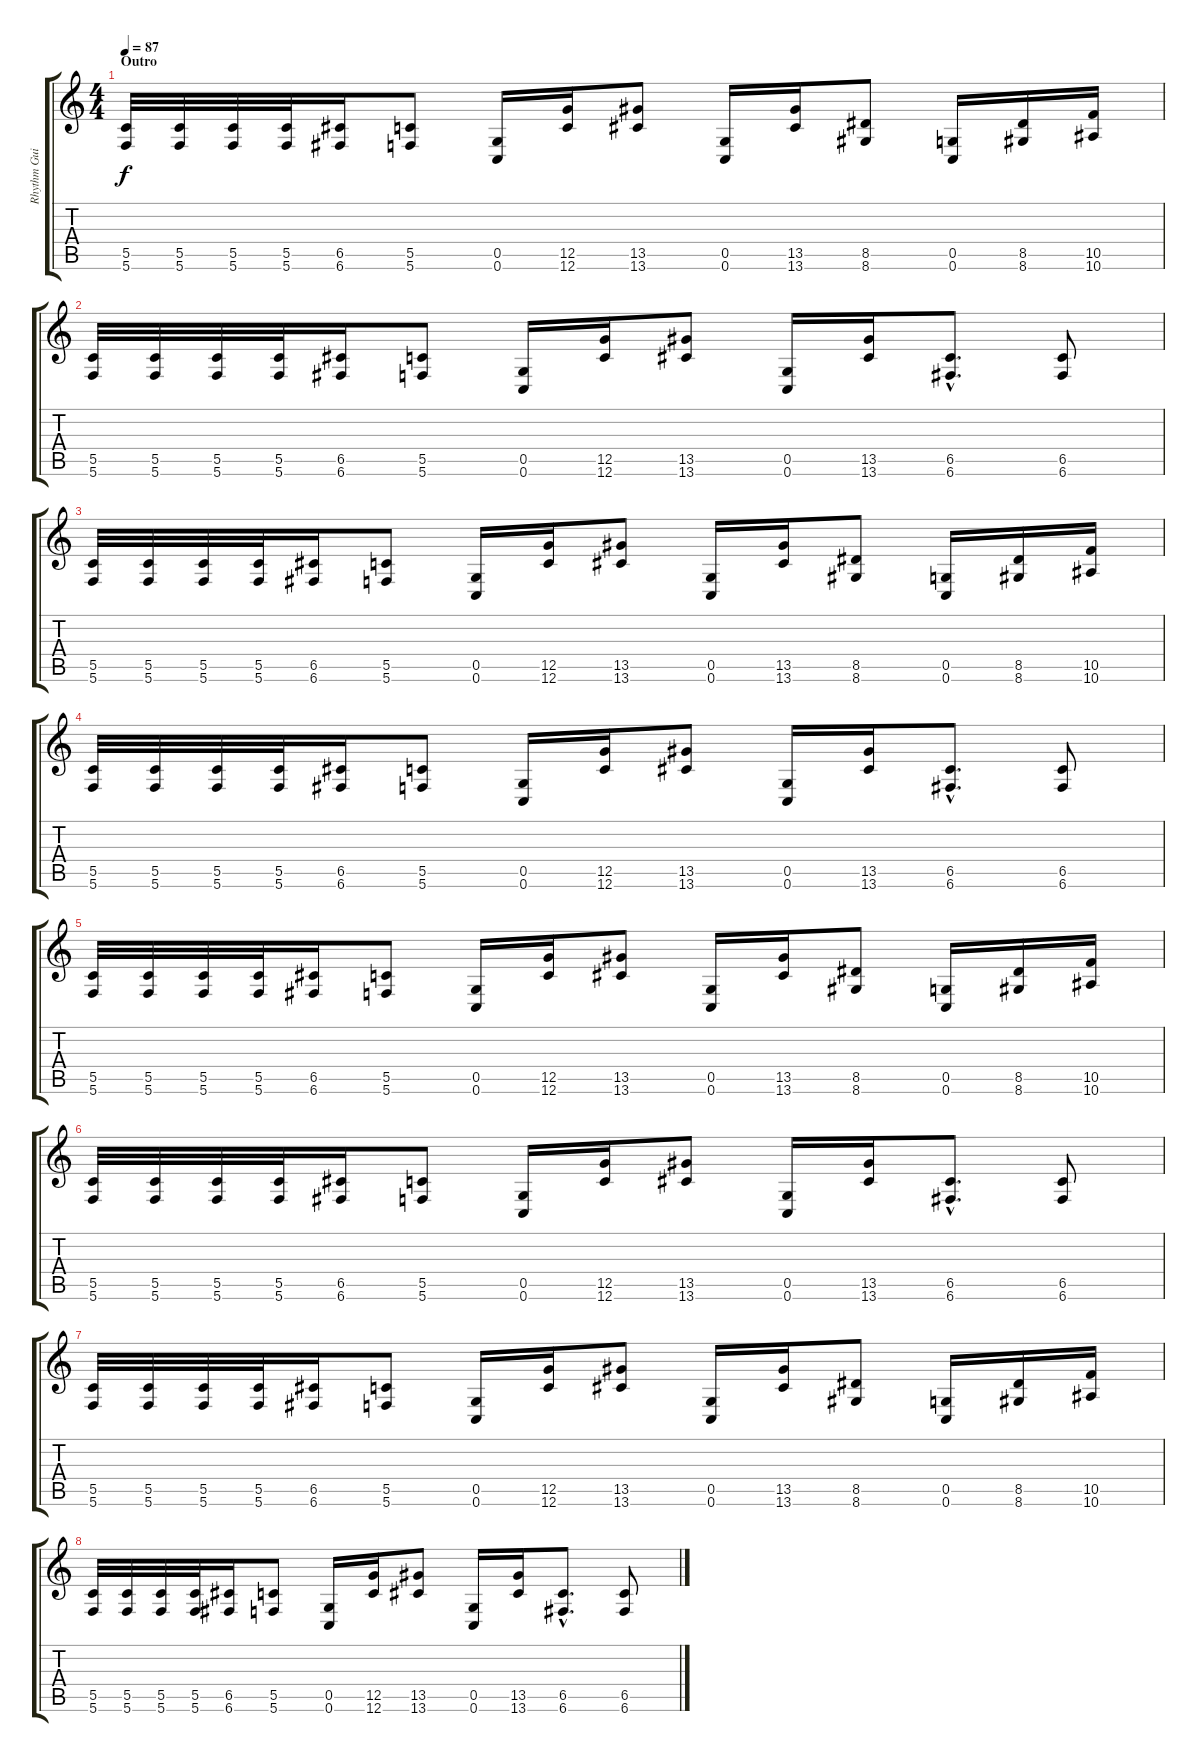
\track ("Rhythm Guitar" "Rhythm Gui") {instrument distortionguitar}
\staff {score tabs}
\tuning (D4 A3 F3 C3 G2 C2) {hide}
\ts (4 4)
\section ("" "Outro")
\tempo 87
\clef g2
\ks c
(5.5 5.6).32{dy f} (5.5 5.6).32 (5.5 5.6).32 (5.5 5.6).32 (6.5 6.6).16 (5.5 5.6).8 (0.5 0.6).16 (12.5 12.6).16 (13.5 13.6).8 (0.5 0.6).16 (13.5 13.6).16 (8.5 8.6).8 (0.5 0.6).16 (8.5 8.6).16 (10.5 10.6).16 |
(5.5 5.6).32 (5.5 5.6).32 (5.5 5.6).32 (5.5 5.6).32 (6.5 6.6).16 (5.5 5.6).8 (0.5 0.6).16 (12.5 12.6).16 (13.5 13.6).8 (0.5 0.6).16 (13.5 13.6).16 (6.5{hac} 6.6{hac}).8{d} (6.5 6.6).8 |
(5.5 5.6).32 (5.5 5.6).32 (5.5 5.6).32 (5.5 5.6).32 (6.5 6.6).16 (5.5 5.6).8 (0.5 0.6).16 (12.5 12.6).16 (13.5 13.6).8 (0.5 0.6).16 (13.5 13.6).16 (8.5 8.6).8 (0.5 0.6).16 (8.5 8.6).16 (10.5 10.6).16 |
(5.5 5.6).32 (5.5 5.6).32 (5.5 5.6).32 (5.5 5.6).32 (6.5 6.6).16 (5.5 5.6).8 (0.5 0.6).16 (12.5 12.6).16 (13.5 13.6).8 (0.5 0.6).16 (13.5 13.6).16 (6.5{hac} 6.6{hac}).8{d} (6.5 6.6).8 |
(5.5 5.6).32 (5.5 5.6).32 (5.5 5.6).32 (5.5 5.6).32 (6.5 6.6).16 (5.5 5.6).8 (0.5 0.6).16 (12.5 12.6).16 (13.5 13.6).8 (0.5 0.6).16 (13.5 13.6).16 (8.5 8.6).8 (0.5 0.6).16 (8.5 8.6).16 (10.5 10.6).16 |
(5.5 5.6).32 (5.5 5.6).32 (5.5 5.6).32 (5.5 5.6).32 (6.5 6.6).16 (5.5 5.6).8 (0.5 0.6).16 (12.5 12.6).16 (13.5 13.6).8 (0.5 0.6).16 (13.5 13.6).16 (6.5{hac} 6.6{hac}).8{d} (6.5 6.6).8 |
(5.5 5.6).32 (5.5 5.6).32 (5.5 5.6).32 (5.5 5.6).32 (6.5 6.6).16 (5.5 5.6).8 (0.5 0.6).16 (12.5 12.6).16 (13.5 13.6).8 (0.5 0.6).16 (13.5 13.6).16 (8.5 8.6).8 (0.5 0.6).16 (8.5 8.6).16 (10.5 10.6).16 |
(5.5 5.6).32 (5.5 5.6).32 (5.5 5.6).32 (5.5 5.6).32 (6.5 6.6).16 (5.5 5.6).8 (0.5 0.6).16 (12.5 12.6).16 (13.5 13.6).8 (0.5 0.6).16 (13.5 13.6).16 (6.5{hac} 6.6{hac}).8{d} (6.5 6.6).8
